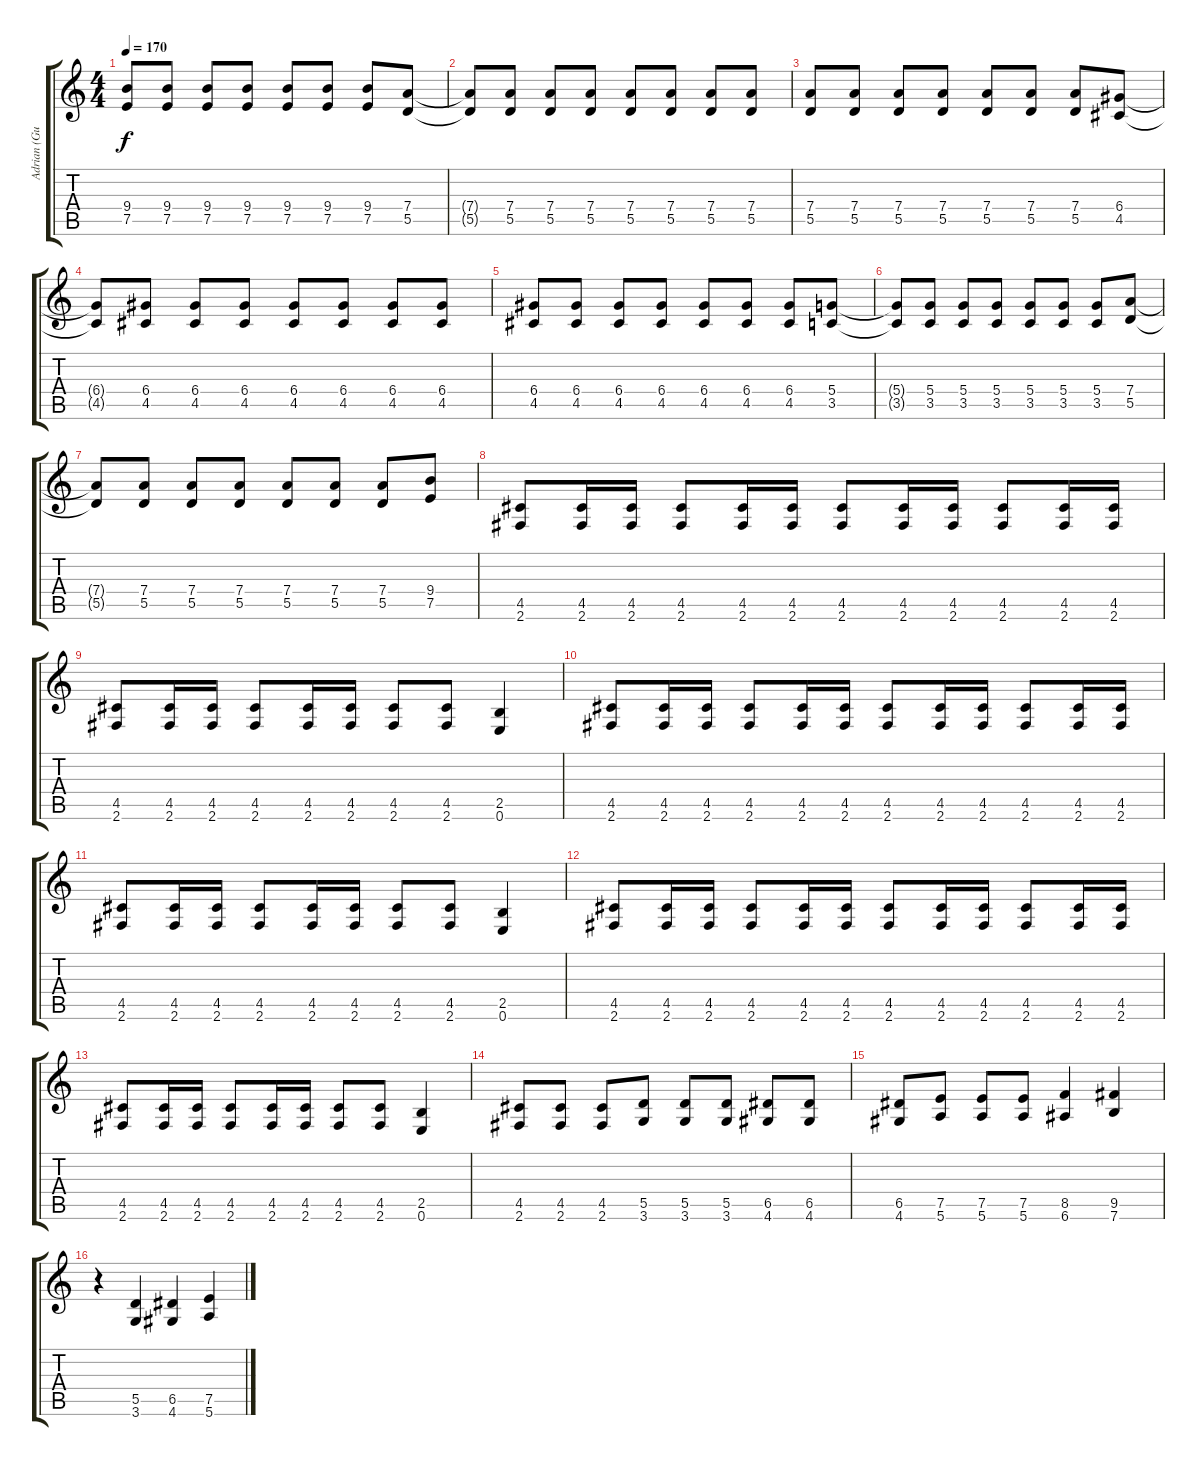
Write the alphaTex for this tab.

\track ("Adrian (Guitar 2)" "Adrian (Gu") {instrument distortionguitar}
\staff {score tabs}
\tuning (E4 B3 G3 D3 A2 E2) {hide}
\ts (4 4)
\tempo 170
\clef g2
\ks c
(9.4 7.5).8{dy f} (9.4 7.5).8 (9.4 7.5).8 (9.4 7.5).8 (9.4 7.5).8 (9.4 7.5).8 (9.4 7.5).8 (7.4 5.5).8 |
(7.4{t} 5.5{t}).8 (7.4 5.5).8 (7.4 5.5).8 (7.4 5.5).8 (7.4 5.5).8 (7.4 5.5).8 (7.4 5.5).8 (7.4 5.5).8 |
(7.4 5.5).8 (7.4 5.5).8 (7.4 5.5).8 (7.4 5.5).8 (7.4 5.5).8 (7.4 5.5).8 (7.4 5.5).8 (6.4 4.5).8 |
(6.4{t} 4.5{t}).8 (6.4 4.5).8 (6.4 4.5).8 (6.4 4.5).8 (6.4 4.5).8 (6.4 4.5).8 (6.4 4.5).8 (6.4 4.5).8 |
(6.4 4.5).8 (6.4 4.5).8 (6.4 4.5).8 (6.4 4.5).8 (6.4 4.5).8 (6.4 4.5).8 (6.4 4.5).8 (5.4 3.5).8 |
(5.4{t} 3.5{t}).8 (5.4 3.5).8 (5.4 3.5).8 (5.4 3.5).8 (5.4 3.5).8 (5.4 3.5).8 (5.4 3.5).8 (7.4 5.5).8 |
(7.4{t} 5.5{t}).8 (7.4 5.5).8 (7.4 5.5).8 (7.4 5.5).8 (7.4 5.5).8 (7.4 5.5).8 (7.4 5.5).8 (9.4 7.5).8 |
(4.5 2.6).8 (4.5 2.6).16 (4.5 2.6).16 (4.5 2.6).8 (4.5 2.6).16 (4.5 2.6).16 (4.5 2.6).8 (4.5 2.6).16 (4.5 2.6).16 (4.5 2.6).8 (4.5 2.6).16 (4.5 2.6).16 |
(4.5 2.6).8 (4.5 2.6).16 (4.5 2.6).16 (4.5 2.6).8 (4.5 2.6).16 (4.5 2.6).16 (4.5 2.6).8 (4.5 2.6).8 (2.5 0.6).4 |
(4.5 2.6).8 (4.5 2.6).16 (4.5 2.6).16 (4.5 2.6).8 (4.5 2.6).16 (4.5 2.6).16 (4.5 2.6).8 (4.5 2.6).16 (4.5 2.6).16 (4.5 2.6).8 (4.5 2.6).16 (4.5 2.6).16 |
(4.5 2.6).8 (4.5 2.6).16 (4.5 2.6).16 (4.5 2.6).8 (4.5 2.6).16 (4.5 2.6).16 (4.5 2.6).8 (4.5 2.6).8 (2.5 0.6).4 |
(4.5 2.6).8 (4.5 2.6).16 (4.5 2.6).16 (4.5 2.6).8 (4.5 2.6).16 (4.5 2.6).16 (4.5 2.6).8 (4.5 2.6).16 (4.5 2.6).16 (4.5 2.6).8 (4.5 2.6).16 (4.5 2.6).16 |
(4.5 2.6).8 (4.5 2.6).16 (4.5 2.6).16 (4.5 2.6).8 (4.5 2.6).16 (4.5 2.6).16 (4.5 2.6).8 (4.5 2.6).8 (2.5 0.6).4 |
(4.5 2.6).8 (4.5 2.6).8 (4.5 2.6).8 (5.5 3.6).8 (5.5 3.6).8 (5.5 3.6).8 (6.5 4.6).8 (6.5 4.6).8 |
(6.5 4.6).8 (7.5 5.6).8 (7.5 5.6).8 (7.5 5.6).8 (8.5 6.6).4 (9.5 7.6).4 |
r.4 (5.5 3.6).4 (6.5 4.6).4 (7.5 5.6).4
